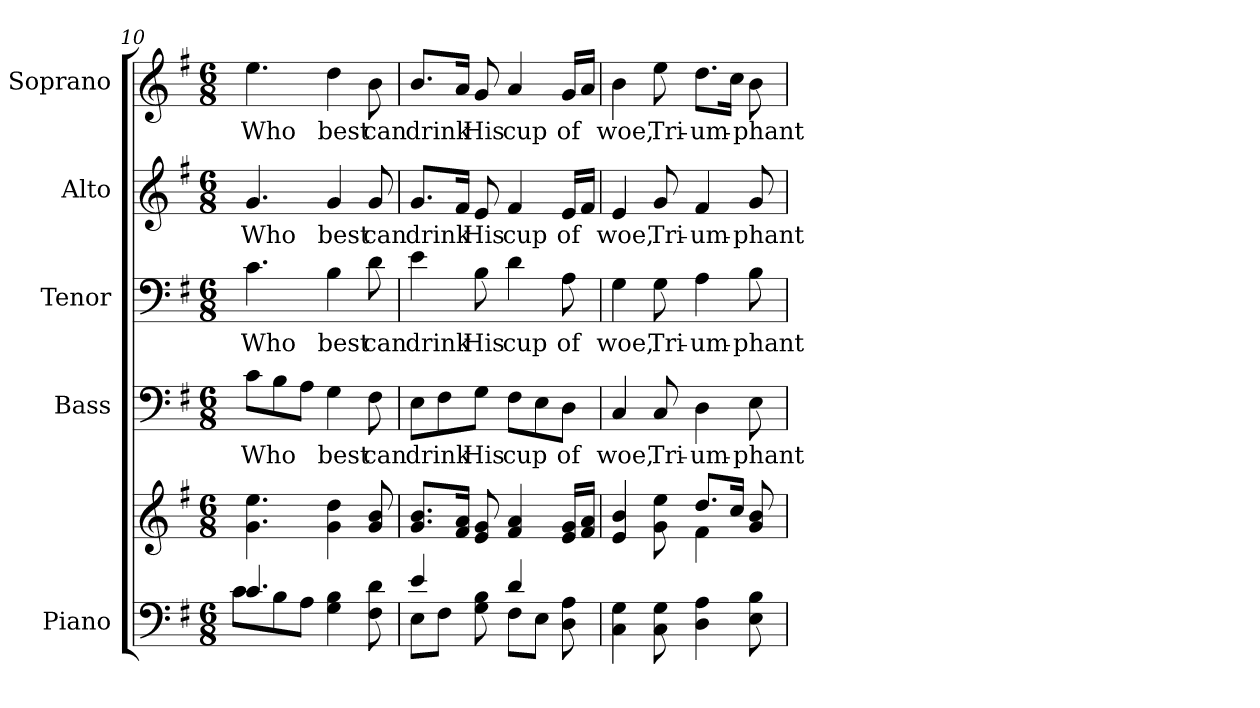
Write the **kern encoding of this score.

**kern	**kern	**kern	**text	**kern	**text	**kern	**text	**kern	**text
*part5	*part5	*part4	*part4	*part3	*part3	*part2	*part2	*part1	*part1
*staff6	*staff5	*staff4	*staff4	*staff3	*staff3	*staff2	*staff2	*staff1	*staff1
*I"Piano	*	*I"Bass	*	*I"Tenor	*	*I"Alto	*	*I"Soprano	*
*I'Pno.	*	*I'B.	*	*I'T.	*	*I'A.	*	*I'S.	*
!!LO:PB:g=z
*clefF4	*clefG2	*clefF4	*	*clefF4	*	*clefG2	*	*clefG2	*
*k[f#]	*k[f#]	*k[f#]	*	*k[f#]	*	*k[f#]	*	*k[f#]	*
*G:	*G:	*G:	*	*G:	*	*G:	*	*G:	*
*M6/8	*M6/8	*M6/8	*	*M6/8	*	*M6/8	*	*M6/8	*
=10	=10	=10	=10	=10	=10	=10	=10	=10	=10
*^	*	*	*	*	*	*	*	*	*
!	!	!	!	!LO:LY:b:color=#000000	!	!	!	!	!	!
!	!	!	!	!	!	!LO:LY:b:color=#000000	!	!	!	!
!	!	!	!	!	!	!	!	!LO:LY:b:color=#000000	!	!
!	!	!	!	!	!	!	!	!	!	!LO:LY:b:color=#000000
4.ci/	8ci\L	4.gi\ 4.eei	8ci\L	Who	4.ci\	Who	4.gi/	Who	4.eei\	Who
.	8Bi\	.	8Bi\	.	.	.	.	.	.	.
.	8Ai\J	.	8Ai\J	.	.	.	.	.	.	.
!	!	!	!	!LO:LY:b:color=#000000	!	!	!	!	!	!
!	!	!	!	!	!	!LO:LY:b:color=#000000	!	!	!	!
!	!	!	!	!	!	!	!	!LO:LY:b:color=#000000	!	!
!	!	!	!	!	!	!	!	!	!	!LO:LY:b:color=#000000
4Gi\ 4Bi	4.ryy	4gi\ 4ddi	4Gi\	best	4Bi\	best	4gi/	best	4ddi\	best
!	!	!	!	!LO:LY:b:color=#000000	!	!	!	!	!	!
!	!	!	!	!	!	!LO:LY:b:color=#000000	!	!	!	!
!	!	!	!	!	!	!	!	!LO:LY:b:color=#000000	!	!
!	!	!	!	!	!	!	!	!	!	!LO:LY:b:color=#000000
8F#i\ 8di	.	8gi/ 8bi	8F#i\	can	8di\	can	8gi/	can	8bi\	can
=11	=11	=11	=11	=11	=11	=11	=11	=11	=11	=11
!	!	!	!	!LO:LY:b:color=#000000	!	!	!	!	!	!
!	!	!	!	!	!	!LO:LY:b:color=#000000	!	!	!	!
!	!	!	!	!	!	!	!	!LO:LY:b:color=#000000	!	!
!	!	!	!	!	!	!	!	!	!	!LO:LY:b:color=#000000
4ei/	8Ei\L	8.gi/ 8.biL	8Ei\L	drink	4ei\	drink	8.gi/L	drink	8.bi/L	drink
.	8F#i\J	.	8F#i\	.	.	.	.	.	.	.
.	.	16f#i/ 16aiJk	.	.	.	.	16f#i/Jk	.	16ai/Jk	.
!	!	!	!	!LO:LY:b:color=#000000	!	!	!	!	!	!
!	!	!	!	!	!	!LO:LY:b:color=#000000	!	!	!	!
!	!	!	!	!	!	!	!	!LO:LY:b:color=#000000	!	!
!	!	!	!	!	!	!	!	!	!	!LO:LY:b:color=#000000
8Gi\ 8Bi	8ryy	8ei/ 8gi	8Gi\J	His	8Bi\	His	8ei/	His	8gi/	His
!	!	!	!	!LO:LY:b:color=#000000	!	!	!	!	!	!
!	!	!	!	!	!	!LO:LY:b:color=#000000	!	!	!	!
!	!	!	!	!	!	!	!	!LO:LY:b:color=#000000	!	!
!	!	!	!	!	!	!	!	!	!	!LO:LY:b:color=#000000
4di/	8F#i\L	4f#i/ 4ai	8F#i\L	cup	4di\	cup	4f#i/	cup	4ai/	cup
.	8Ei\J	.	8Ei\	.	.	.	.	.	.	.
!	!	!	!	!LO:LY:b:color=#000000	!	!	!	!	!	!
!	!	!	!	!	!	!LO:LY:b:color=#000000	!	!	!	!
!	!	!	!	!	!	!	!	!LO:LY:b:color=#000000	!	!
!	!	!	!	!	!	!	!	!	!	!LO:LY:b:color=#000000
8Di\ 8Ai	8ryy	16ei/ 16giLL	8Di\J	of	8Ai\	of	16ei/LL	of	16gi/LL	of
.	.	16f#i/ 16aiJJ	.	.	.	.	16f#i/JJ	.	16ai/JJ	.
*v	*v	*	*	*	*	*	*	*	*	*
=12	=12	=12	=12	=12	=12	=12	=12	=12	=12
*	*^	*	*	*	*	*	*	*	*
!	!	!	!	!LO:LY:b:color=#000000	!	!	!	!	!	!
!	!	!	!	!	!	!LO:LY:b:color=#000000	!	!	!	!
!	!	!	!	!	!	!	!	!LO:LY:b:color=#000000	!	!
!	!	!	!	!	!	!	!	!	!	!LO:LY:b:color=#000000
4Ci\ 4Gi	4ei/ 4bi	4.ryy	4Ci/	woe,	4Gi\	woe,	4ei/	woe,	4bi\	woe,
!	!	!	!	!LO:LY:b:color=#000000	!	!	!	!	!	!
!	!	!	!	!	!	!LO:LY:b:color=#000000	!	!	!	!
!	!	!	!	!	!	!	!	!LO:LY:b:color=#000000	!	!
!	!	!	!	!	!	!	!	!	!	!LO:LY:b:color=#000000
8Ci\ 8Gi	8gi\ 8eei	.	8Ci/	Tri-	8Gi\	Tri-	8gi/	Tri-	8eei\	Tri-
!	!	!	!	!LO:LY:b:color=#000000	!	!	!	!	!	!
!	!	!	!	!	!	!LO:LY:b:color=#000000	!	!	!	!
!	!	!	!	!	!	!	!	!LO:LY:b:color=#000000	!	!
!	!	!	!	!	!	!	!	!	!	!LO:LY:b:color=#000000
4Di\ 4Ai	8.ddi/L	4f#i\	4Di\	-um-	4Ai\	-um-	4f#i/	-um-	8.ddi\L	-um-
.	16cci/Jk	.	.	.	.	.	.	.	16cci\Jk	.
!	!	!	!	!LO:LY:b:color=#000000	!	!	!	!	!	!
!	!	!	!	!	!	!LO:LY:b:color=#000000	!	!	!	!
!	!	!	!	!	!	!	!	!LO:LY:b:color=#000000	!	!
!	!	!	!	!	!	!	!	!	!	!LO:LY:b:color=#000000
8Ei\ 8Bi	8gi/ 8bi	8ryy	8Ei\	-phant	8Bi\	-phant	8gi/	-phant	8bi\	-phant
*	*v	*v	*	*	*	*	*	*	*	*
=	=	=	=	=	=	=	=	=	=
*-	*-	*-	*-	*-	*-	*-	*-	*-	*-
